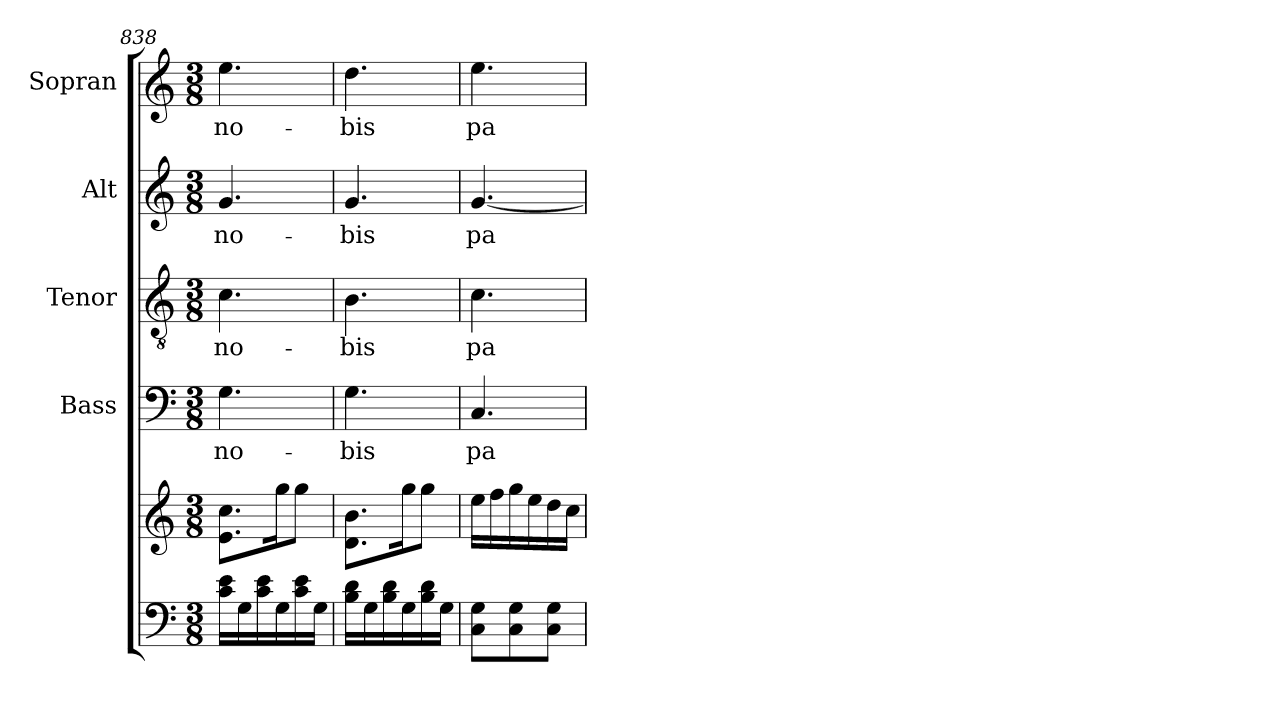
**kern	**kern	**kern	**text	**kern	**text	**kern	**text	**kern	**text
*part5	*part5	*part4	*part4	*part3	*part3	*part2	*part2	*part1	*part1
*staff6	*staff5	*staff4	*staff4	*staff3	*staff3	*staff2	*staff2	*staff1	*staff1
*	*	*I"Bass	*	*I"Tenor	*	*I"Alt	*	*I"Sopran	*
*	*	*I'B.	*	*I'T.	*	*I'A.	*	*I'S.	*
*clefF4	*clefG2	*clefF4	*	*clefGv2	*	*clefG2	*	*clefG2	*
*k[]	*k[]	*k[]	*	*k[]	*	*k[]	*	*k[]	*
*C:	*C:	*C:	*	*C:	*	*C:	*	*C:	*
*M3/8	*M3/8	*M3/8	*	*M3/8	*	*M3/8	*	*M3/8	*
=838	=838	=838	=838	=838	=838	=838	=838	=838	=838
!	!	!	!LO:LY:b	!	!LO:LY:b	!	!LO:LY:b	!	!LO:LY:b
16c\ 16e\LL	8.e\ 8.cc\L	4.G\	no-	4.c\	no-	4.g/	no-	4.ee\	no-
16G\	.	.	.	.	.	.	.	.	.
16c\ 16e\	.	.	.	.	.	.	.	.	.
16G\	16gg\k	.	.	.	.	.	.	.	.
16c\ 16e\	8gg\J	.	.	.	.	.	.	.	.
16G\JJ	.	.	.	.	.	.	.	.	.
=839	=839	=839	=839	=839	=839	=839	=839	=839	=839
!	!	!	!LO:LY:b	!	!LO:LY:b	!	!LO:LY:b	!	!LO:LY:b
16B\ 16d\LL	8.d\ 8.b\L	4.G\	-bis	4.B\	-bis	4.g/	-bis	4.dd\	-bis
16G\	.	.	.	.	.	.	.	.	.
16B\ 16d\	.	.	.	.	.	.	.	.	.
16G\	16gg\k	.	.	.	.	.	.	.	.
16B\ 16d\	8gg\J	.	.	.	.	.	.	.	.
16G\JJ	.	.	.	.	.	.	.	.	.
!!LO:LB:g=z
=840	=840	=840	=840	=840	=840	=840	=840	=840	=840
!	!	!	!LO:LY:b	!	!LO:LY:b	!	!LO:LY:b	!	!LO:LY:b
8C\ 8G\L	16ee\LL	4.C/	pa-	4.c\	pa-	[4.g/	pa-	4.ee\	pa-
.	16ff\	.	.	.	.	.	.	.	.
8C\ 8G\	16gg\	.	.	.	.	.	.	.	.
.	16ee\	.	.	.	.	.	.	.	.
8C\ 8G\J	16dd\	.	.	.	.	.	.	.	.
.	16cc\JJ	.	.	.	.	.	.	.	.
=	=	=	=	=	=	=	=	=	=
*-	*-	*-	*-	*-	*-	*-	*-	*-	*-
